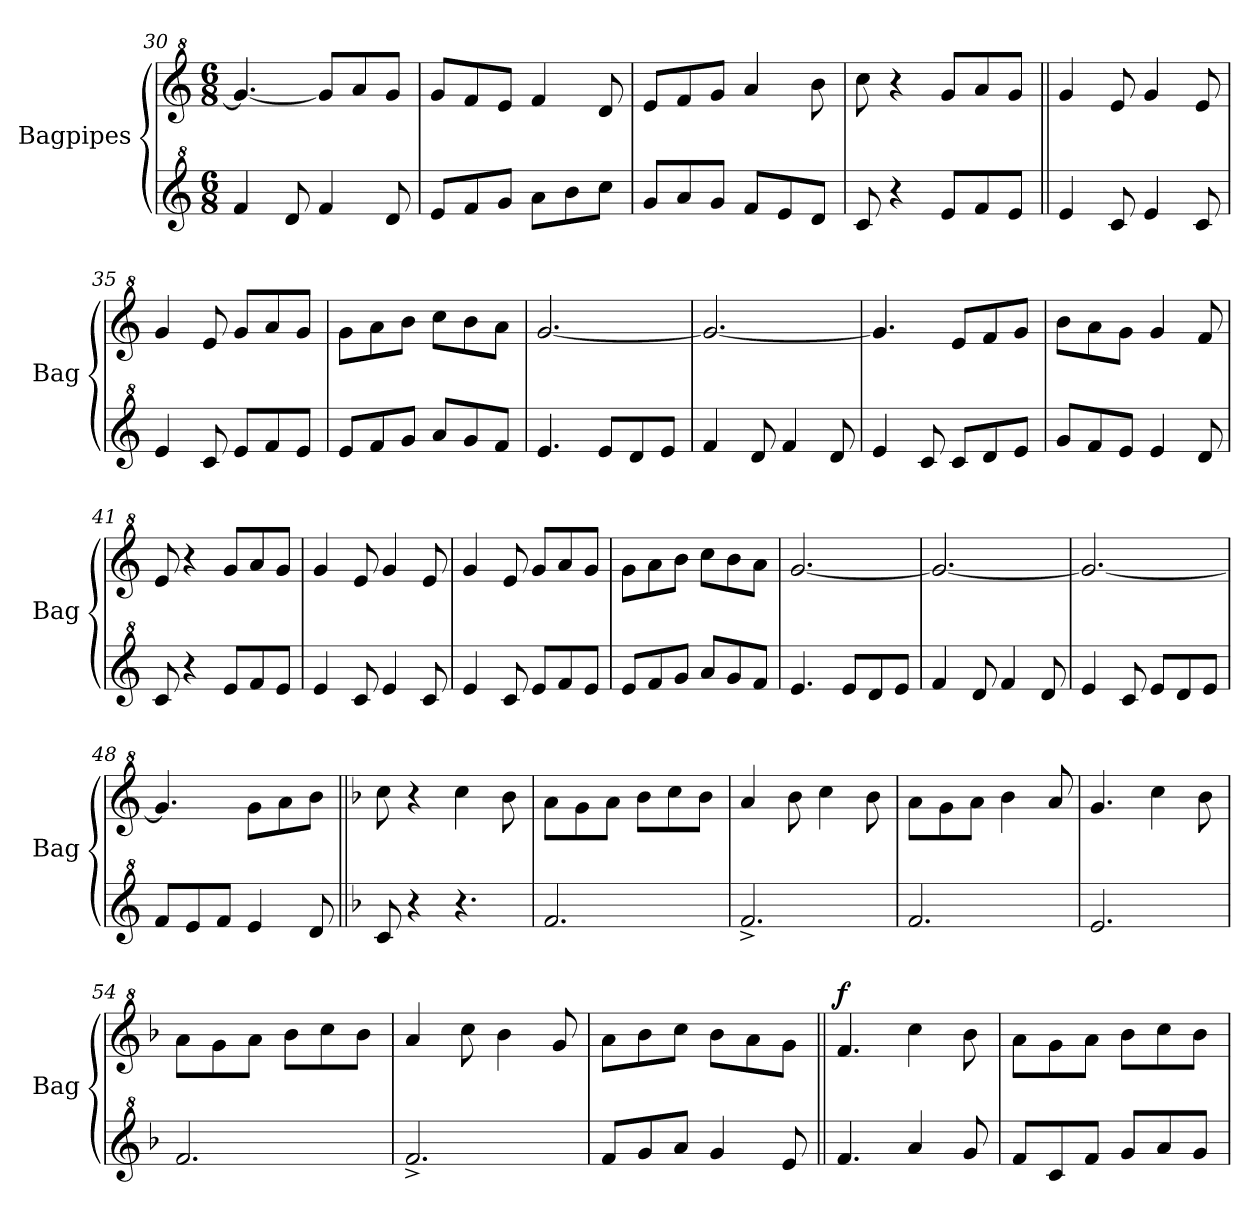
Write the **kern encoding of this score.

**kern	**kern	**dynam
*part2	*part1	*part1
*staff2	*staff1	*staff1
*I"Bagpipes	*I"Bagpipes	*
*I'Bag	*I'Bag	*
*clefG^2	*clefG^2	*
*k[]	*k[]	*
*C:	*C:	*
*M6/8	*M6/8	*
=30	=30	=30
4ff/	4.gg/_	.
8dd/	.	.
4ff/	8gg/L]	.
.	8aa/	.
8dd/	8gg/J	.
!!LO:LB:g=z
=31	=31	=31
8ee/L	8gg/L	.
8ff/	8ff/	.
8gg/J	8ee/J	.
8aa\L	4ff/	.
8bb\	.	.
8ccc\J	8dd/	.
=32	=32	=32
8gg/L	8ee/L	.
8aa/	8ff/	.
8gg/J	8gg/J	.
8ff/L	4aa/	.
8ee/	.	.
8dd/J	8bb\	.
=33	=33	=33
8cc/	8ccc\	.
4r	4r	.
8ee/L	8gg/L	.
8ff/	8aa/	.
8ee/J	8gg/J	.
=34||	=34||	=34||
4ee/	4gg/	.
8cc/	8ee/	.
4ee/	4gg/	.
8cc/	8ee/	.
=35	=35	=35
4ee/	4gg/	.
8cc/	8ee/	.
8ee/L	8gg/L	.
8ff/	8aa/	.
8ee/J	8gg/J	.
=36	=36	=36
8ee/L	8gg\L	.
8ff/	8aa\	.
8gg/J	8bb\J	.
8aa/L	8ccc\L	.
8gg/	8bb\	.
8ff/J	8aa\J	.
=37	=37	=37
4.ee/	[2.gg/	.
8ee/L	.	.
8dd/	.	.
8ee/J	.	.
=38	=38	=38
4ff/	2.gg/_	.
8dd/	.	.
4ff/	.	.
8dd/	.	.
!!LO:LB:g=z
=39	=39	=39
4ee/	4.gg/]	.
8cc/	.	.
8cc/L	8ee/L	.
8dd/	8ff/	.
8ee/J	8gg/J	.
=40	=40	=40
8gg/L	8bb\L	.
8ff/	8aa\	.
8ee/J	8gg\J	.
4ee/	4gg/	.
8dd/	8ff/	.
=41	=41	=41
8cc/	8ee/	.
4r	4r	.
8ee/L	8gg/L	.
8ff/	8aa/	.
8ee/J	8gg/J	.
=42	=42	=42
4ee/	4gg/	.
8cc/	8ee/	.
4ee/	4gg/	.
8cc/	8ee/	.
=43	=43	=43
4ee/	4gg/	.
8cc/	8ee/	.
8ee/L	8gg/L	.
8ff/	8aa/	.
8ee/J	8gg/J	.
=44	=44	=44
8ee/L	8gg\L	.
8ff/	8aa\	.
8gg/J	8bb\J	.
8aa/L	8ccc\L	.
8gg/	8bb\	.
8ff/J	8aa\J	.
=45	=45	=45
4.ee/	[2.gg/	.
8ee/L	.	.
8dd/	.	.
8ee/J	.	.
=46	=46	=46
4ff/	2.gg/_	.
8dd/	.	.
4ff/	.	.
8dd/	.	.
!!LO:PB:g=z
=47	=47	=47
4ee/	2.gg/_	.
8cc/	.	.
8ee/L	.	.
8dd/	.	.
8ee/J	.	.
=48	=48	=48
8ff/L	4.gg/]	.
8ee/	.	.
8ff/J	.	.
4ee/	8gg\L	.
.	8aa\	.
8dd/	8bb\J	.
=49||	=49||	=49||
*k[b-]	*k[b-]	*
*F:	*F:	*
8cc/	8ccc\	.
4r	4r	.
4.r	4ccc\	.
.	8bb-\	.
=50	=50	=50
2.ff/	8aa\L	.
.	8gg\	.
.	8aa\J	.
.	8bb-\L	.
.	8ccc\	.
.	8bb-\J	.
=51	=51	=51
2.ff^/	4aa/	.
.	8bb-\	.
.	4ccc\	.
.	8bb-\	.
=52	=52	=52
2.ff/	8aa\L	.
.	8gg\	.
.	8aa\J	.
.	4bb-\	.
.	8aa/	.
=53	=53	=53
2.ee/	4.gg/	.
.	4ccc\	.
.	8bb-\	.
=54	=54	=54
2.ff/	8aa\L	.
.	8gg\	.
.	8aa\J	.
.	8bb-\L	.
.	8ccc\	.
.	8bb-\J	.
!!LO:LB:g=z
=55	=55	=55
2.ff^/	4aa/	.
.	8ccc\	.
.	4bb-\	.
.	8gg/	.
=56	=56	=56
8ff/L	8aa\L	.
8gg/	8bb-\	.
8aa/J	8ccc\J	.
4gg/	8bb-\L	.
.	8aa\	.
8ee/	8gg\J	.
=57||	=57||	=57||
!	!	!LO:DY:a
4.ff/	4.ff/	f
4aa/	4ccc\	.
8gg/	8bb-\	.
=58	=58	=58
8ff/L	8aa\L	.
8cc/	8gg\	.
8ff/J	8aa\J	.
8gg/L	8bb-\L	.
8aa/	8ccc\	.
8gg/J	8bb-\J	.
=	=	=
*-	*-	*-
